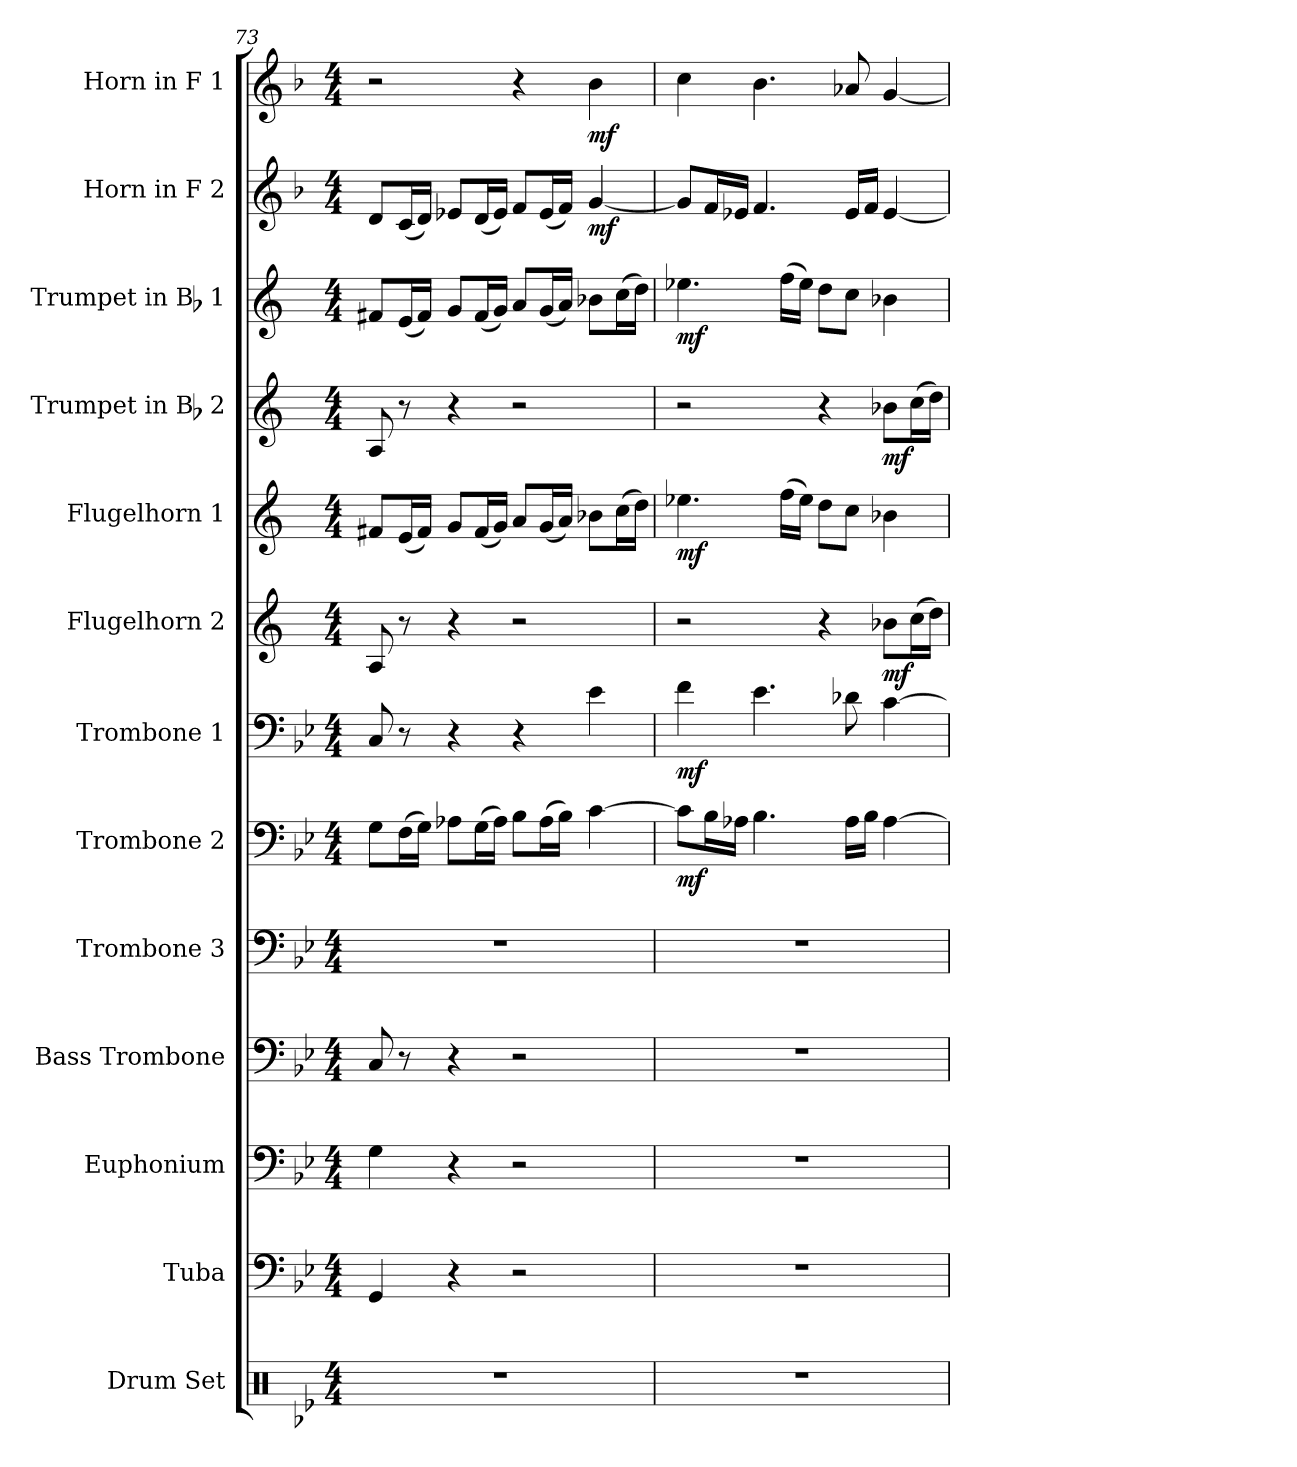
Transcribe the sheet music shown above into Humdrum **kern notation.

**kern	**kern	**kern	**kern	**kern	**kern	**dynam	**kern	**dynam	**kern	**dynam	**kern	**dynam	**kern	**dynam	**kern	**dynam	**kern	**dynam	**kern	**dynam
*part13	*part12	*part11	*part10	*part9	*part8	*part8	*part7	*part7	*part6	*part6	*part5	*part5	*part4	*part4	*part3	*part3	*part2	*part2	*part1	*part1
*staff13	*staff12	*staff11	*staff10	*staff9	*staff8	*staff8	*staff7	*staff7	*staff6	*staff6	*staff5	*staff5	*staff4	*staff4	*staff3	*staff3	*staff2	*staff2	*staff1	*staff1
*I"Drum Set	*I"Tuba	*I"Euphonium	*I"Bass Trombone	*I"Trombone 3	*I"Trombone 2	*	*I"Trombone 1	*	*I"Flugelhorn 2	*	*I"Flugelhorn 1	*	*I"Trumpet in Bb 2	*	*I"Trumpet in Bb 1	*	*I"Horn in F 2	*	*I"Horn in F 1	*
*I'D. S.	*I'Tuba	*I'Euph.	*I'B. Tbn.	*I'Tbn. 3	*I'Tbn. 2	*	*I'Tbn. 1	*	*I'Flghn. 2	*	*I'Flghn. 1	*	*	*	*	*	*I'Hn. 2	*	*I'Hn. 1	*
*clefX	*clefF4	*clefF4	*clefF4	*clefF4	*clefF4	*	*clefF4	*	*clefG2	*	*clefG2	*	*clefG2	*	*clefG2	*	*clefG2	*	*clefG2	*
*	*	*	*	*	*	*	*	*	*ITrd1c2	*	*ITrd1c2	*	*ITrd1c2	*	*ITrd1c2	*	*ITrd4c7	*	*ITrd4c7	*
*k[b-e-]	*k[b-e-]	*k[b-e-]	*k[b-e-]	*k[b-e-]	*k[b-e-]	*	*k[b-e-]	*	*k[b-e-]	*	*k[b-e-]	*	*k[b-e-]	*	*k[b-e-]	*	*k[b-e-]	*	*k[b-e-]	*
*B-:	*B-:	*B-:	*B-:	*B-:	*B-:	*	*B-:	*	*	*	*	*	*	*	*	*	*B-:	*	*B-:	*
*M4/4	*M4/4	*M4/4	*M4/4	*M4/4	*M4/4	*	*M4/4	*	*M4/4	*	*M4/4	*	*M4/4	*	*M4/4	*	*M4/4	*	*M4/4	*
=73	=73	=73	=73	=73	=73	=73	=73	=73	=73	=73	=73	=73	=73	=73	=73	=73	=73	=73	=73	=73
1r	4GG/	4G\	8C/	1r	8G\L	.	8C/	.	8G/	.	8en/L	.	8G/	.	8en/L	.	8G/L	.	2r	.
.	.	.	8r	.	(>16F\L	.	8r	.	8r	.	(<16d/L	.	8r	.	(<16d/L	.	(<16F/L	.	.	.
.	.	.	.	.	16G\JJ)	.	.	.	.	.	16e/JJ)	.	.	.	16e/JJ)	.	16G/JJ)	.	.	.
.	4r	4r	4r	.	8A-X\L	.	4r	.	4r	.	8f/L	.	4r	.	8f/L	.	8A-X/L	.	.	.
.	.	.	.	.	(>16G\L	.	.	.	.	.	(<16e/L	.	.	.	(<16e/L	.	(<16G/L	.	.	.
.	.	.	.	.	16A-\JJ)	.	.	.	.	.	16f/JJ)	.	.	.	16f/JJ)	.	16A-/JJ)	.	.	.
.	2r	2r	2r	.	8B-\L	.	4r	.	2r	.	8g/L	.	2r	.	8g/L	.	8B-/L	.	4r	.
.	.	.	.	.	(>16A-\L	.	.	.	.	.	(<16f/L	.	.	.	(<16f/L	.	(<16A-/L	.	.	.
.	.	.	.	.	16B-\JJ)	.	.	.	.	.	16g/JJ)	.	.	.	16g/JJ)	.	16B-/JJ)	.	.	.
!	!	!	!	!	!	!	!	!	!	!	!	!	!	!	!	!	!	!LO:DY:b	!	!LO:DY:b
.	.	.	.	.	[4c\	.	4e-\	.	.	.	8a-X\L	.	.	.	8a-X\L	.	[4c/	mf	4e-\	mf
.	.	.	.	.	.	.	.	.	.	.	(>16b-\L	.	.	.	(>16b-\L	.	.	.	.	.
.	.	.	.	.	.	.	.	.	.	.	16cc\JJ)	.	.	.	16cc\JJ)	.	.	.	.	.
=74	=74	=74	=74	=74	=74	=74	=74	=74	=74	=74	=74	=74	=74	=74	=74	=74	=74	=74	=74	=74
!	!	!	!	!	!	!LO:DY:b	!	!LO:DY:b	!	!	!	!LO:DY:b	!	!	!	!LO:DY:b	!	!	!	!
1r	1r	1r	1r	1r	8c\L]	mf	4f\	mf	2r	.	4.dd-X\	mf	2r	.	4.dd-X\	mf	8c/L]	.	4f\	.
.	.	.	.	.	16B-\L	.	.	.	.	.	.	.	.	.	.	.	16B-/L	.	.	.
.	.	.	.	.	16A-X\JJ	.	.	.	.	.	.	.	.	.	.	.	16A-X/JJ	.	.	.
.	.	.	.	.	4.B-\	.	4.e-\	.	.	.	.	.	.	.	.	.	4.B-/	.	4.e-\	.
.	.	.	.	.	.	.	.	.	.	.	(>16ee-\LL	.	.	.	(>16ee-\LL	.	.	.	.	.
.	.	.	.	.	.	.	.	.	.	.	16dd-\JJ)	.	.	.	16dd-\JJ)	.	.	.	.	.
.	.	.	.	.	.	.	.	.	4r	.	8cc\L	.	4r	.	8cc\L	.	.	.	.	.
.	.	.	.	.	16A-\LL	.	8d-X\	.	.	.	8b-\J	.	.	.	8b-\J	.	16A-/LL	.	8d-X/	.
.	.	.	.	.	16B-\JJ	.	.	.	.	.	.	.	.	.	.	.	16B-/JJ	.	.	.
!	!	!	!	!	!	!	!	!	!	!LO:DY:b	!	!	!	!LO:DY:b	!	!	!	!	!	!
.	.	.	.	.	[4A-\	.	[4c\	.	8a-X\L	mf	4a-X\	.	8a-X\L	mf	4a-X\	.	[4A-/	.	[4c/	.
.	.	.	.	.	.	.	.	.	(>16b-\L	.	.	.	(>16b-\L	.	.	.	.	.	.	.
.	.	.	.	.	.	.	.	.	16cc\JJ)	.	.	.	16cc\JJ)	.	.	.	.	.	.	.
=	=	=	=	=	=	=	=	=	=	=	=	=	=	=	=	=	=	=	=	=
*-	*-	*-	*-	*-	*-	*-	*-	*-	*-	*-	*-	*-	*-	*-	*-	*-	*-	*-	*-	*-
